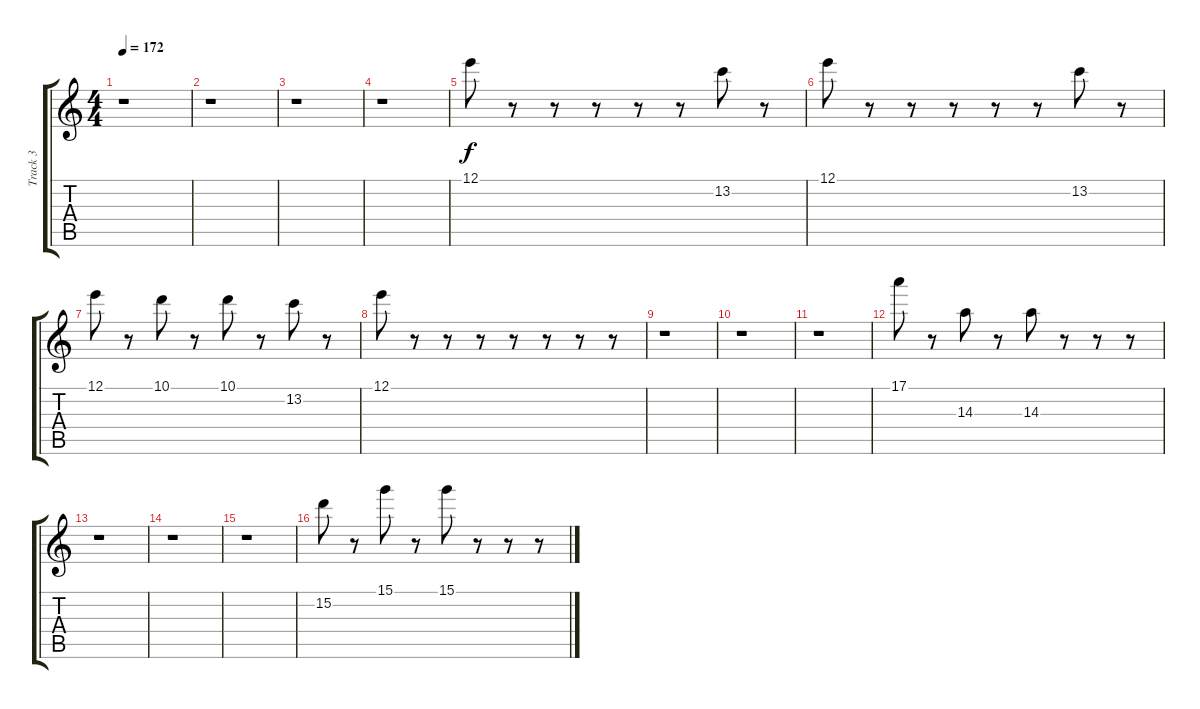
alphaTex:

\track ("Track 3" "Track 3") {instrument acousticguitarnylon}
\staff {score tabs}
\tuning (E4 B3 G3 D3 A2 E2) {hide}
\ts (4 4)
\tempo 172
\clef g2
\ks c
r.1{dy f} |
r.1 |
r.1 |
r.1 |
12.1.8 r.8 r.8 r.8 r.8 r.8 13.2.8 r.8 |
12.1.8 r.8 r.8 r.8 r.8 r.8 13.2.8 r.8 |
12.1.8 r.8 10.1.8 r.8 10.1.8 r.8 13.2.8 r.8 |
12.1.8 r.8 r.8 r.8 r.8 r.8 r.8 r.8 |
r.1 |
r.1 |
r.1 |
17.1.8 r.8 14.3.8 r.8 14.3.8 r.8 r.8 r.8 |
r.1 |
r.1 |
r.1 |
15.2.8 r.8 15.1.8 r.8 15.1.8 r.8 r.8 r.8
